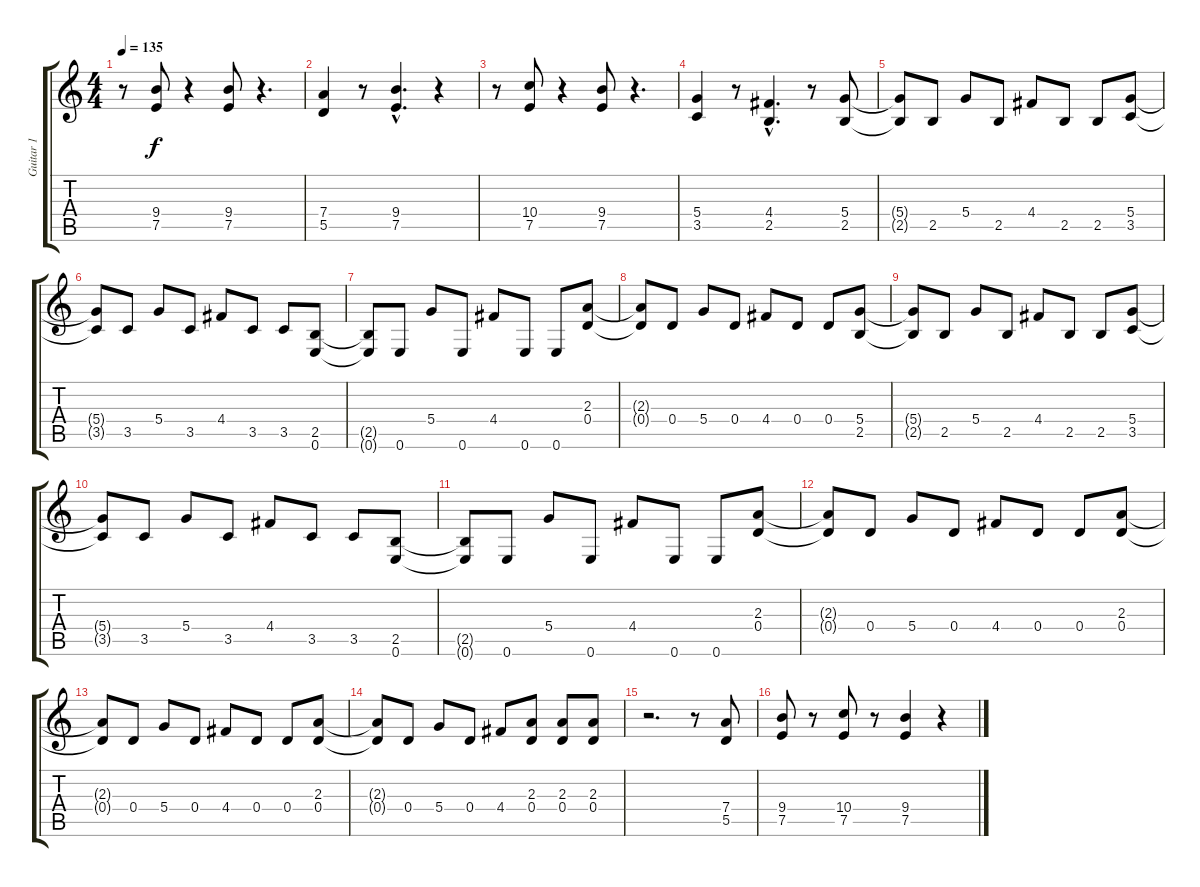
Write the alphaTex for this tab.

\track ("Guitar 1" "Guitar 1") {instrument distortionguitar}
\staff {score tabs}
\tuning (E4 B3 G3 D3 A2 E2) {hide}
\ts (4 4)
\tempo 135
\clef g2
\ks c
r.8{dy f} (9.4 7.5).8 r.4 (9.4 7.5).8 r.4{d} |
(7.4 5.5).4 r.8 (9.4{hac} 7.5{hac}).4{d} r.4 |
r.8 (10.4 7.5).8 r.4 (9.4 7.5).8 r.4{d} |
(5.4 3.5).4 r.8 (4.4{hac} 2.5{hac}).4{d} r.8 (5.4 2.5).8 |
(5.4{t} 2.5{t}).8 2.5.8 5.4.8 2.5.8 4.4.8 2.5.8 2.5.8 (5.4 3.5).8 |
(5.4{t} 3.5{t}).8 3.5.8 5.4.8 3.5.8 4.4.8 3.5.8 3.5.8 (2.5 0.6).8 |
(2.5{t} 0.6{t}).8 0.6.8 5.4.8 0.6.8 4.4.8 0.6.8 0.6.8 (2.3 0.4).8 |
(2.3{t} 0.4{t}).8 0.4.8 5.4.8 0.4.8 4.4.8 0.4.8 0.4.8 (5.4 2.5).8 |
(5.4{t} 2.5{t}).8 2.5.8 5.4.8 2.5.8 4.4.8 2.5.8 2.5.8 (5.4 3.5).8 |
(5.4{t} 3.5{t}).8 3.5.8 5.4.8 3.5.8 4.4.8 3.5.8 3.5.8 (2.5 0.6).8 |
(2.5{t} 0.6{t}).8 0.6.8 5.4.8 0.6.8 4.4.8 0.6.8 0.6.8 (2.3 0.4).8 |
(2.3{t} 0.4{t}).8 0.4.8 5.4.8 0.4.8 4.4.8 0.4.8 0.4.8 (2.3 0.4).8 |
(2.3{t} 0.4{t}).8 0.4.8 5.4.8 0.4.8 4.4.8 0.4.8 0.4.8 (2.3 0.4).8 |
(2.3{t} 0.4{t}).8 0.4.8 5.4.8 0.4.8 4.4.8 (2.3 0.4).8 (2.3 0.4).8 (2.3 0.4).8 |
r.2{d} r.8 (7.4 5.5).8 |
(9.4 7.5).8 r.8 (10.4 7.5).8 r.8 (9.4 7.5).4 r.4
